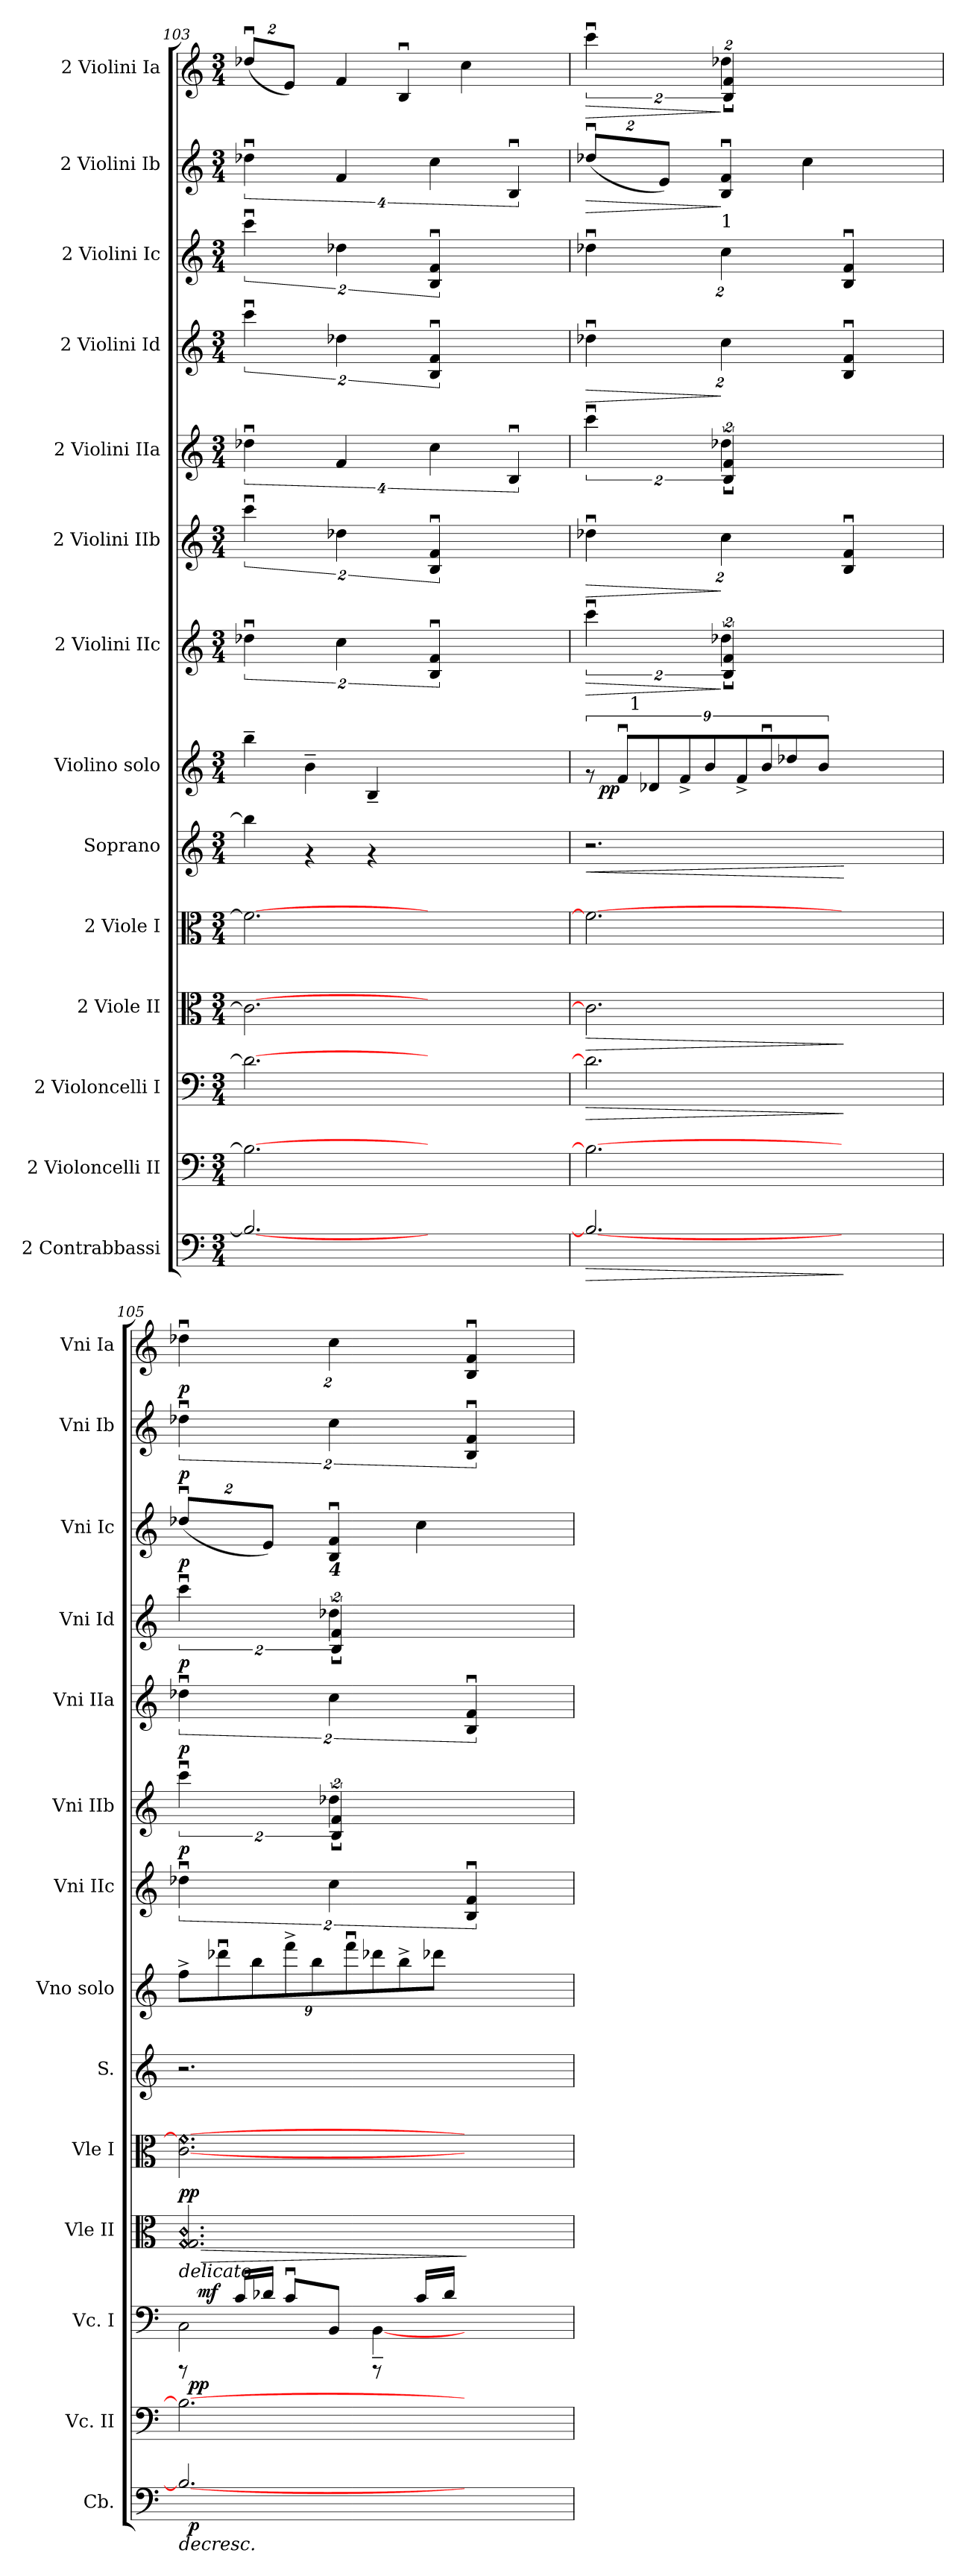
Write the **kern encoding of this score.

**kern	**dynam	**kern	**dynam	**kern	**dynam	**kern	**dynam	**kern	**kern	**text	**dynam	**kern	**dynam	**kern	**dynam	**kern	**dynam	**kern	**dynam	**kern	**dynam	**kern	**dynam	**kern	**dynam	**kern	**dynam
*part14	*part14	*part13	*part13	*part12	*part12	*part11	*part11	*part10	*part9	*part9	*part9	*part8	*part8	*part7	*part7	*part6	*part6	*part5	*part5	*part4	*part4	*part3	*part3	*part2	*part2	*part1	*part1
*staff14	*staff14	*staff13	*staff13	*staff12	*staff12	*staff11	*staff11	*staff10	*staff9	*staff9	*staff9	*staff8	*staff8	*staff7	*staff7	*staff6	*staff6	*staff5	*staff5	*staff4	*staff4	*staff3	*staff3	*staff2	*staff2	*staff1	*staff1
*I"2 Contrabbassi	*	*I"2 Violoncelli II	*	*I"2 Violoncelli I	*	*I"2 Viole II	*	*I"2 Viole I	*I"Soprano	*	*	*I"Violino solo	*	*I"2 Violini IIc	*	*I"2 Violini IIb	*	*I"2 Violini IIa	*	*I"2 Violini Id	*	*I"2 Violini Ic	*	*I"2 Violini Ib	*	*I"2 Violini Ia	*
*I'Cb.	*	*I'Vc. II	*	*I'Vc. I	*	*I'Vle II	*	*I'Vle I	*I'S.	*	*	*I'Vno solo	*	*I'Vni IIc	*	*I'Vni IIb	*	*I'Vni IIa	*	*I'Vni Id	*	*I'Vni Ic	*	*I'Vni Ib	*	*I'Vni Ia	*
*clefF4	*	*clefF4	*	*clefF4	*	*clefC3	*	*clefC3	*clefG2	*	*	*clefG2	*	*clefG2	*	*clefG2	*	*clefG2	*	*clefG2	*	*clefG2	*	*clefG2	*	*clefG2	*
*ITrd7c12	*	*	*	*	*	*	*	*	*	*	*	*	*	*	*	*	*	*	*	*	*	*	*	*	*	*	*
*k[]	*	*k[]	*	*k[]	*	*k[]	*	*k[]	*k[]	*	*	*k[]	*	*k[]	*	*k[]	*	*k[]	*	*k[]	*	*k[]	*	*k[]	*	*k[]	*
*C:	*	*C:	*	*C:	*	*C:	*	*C:	*C:	*	*	*C:	*	*C:	*	*C:	*	*C:	*	*C:	*	*C:	*	*C:	*	*C:	*
*M3/4	*	*M3/4	*	*M3/4	*	*M3/4	*	*M3/4	*M3/4	*	*	*M3/4	*	*M3/4	*	*M3/4	*	*M3/4	*	*M3/4	*	*M3/4	*	*M3/4	*	*M3/4	*
=103	=103	=103	=103	=103	=103	=103	=103	=103	=103	=103	=103	=103	=103	=103	=103	=103	=103	=103	=103	=103	=103	=103	=103	=103	=103	=103	=103
!	!	!	!	!	!	!	!	!	!	!LO:LY:b:cj	!	!	!	!	!	!	!	!	!	!	!	!	!	!	!	!	!
2.BB/_<	.	2.B\_>	.	2.d-\_>	.	2.c\_>	.	2.f\_>	4bb\]	.	.	4bb~>\	.	8%3dd-Xu>\	.	8%3cccu>\	.	8%3dd-Xu>\	.	8%3cccu>\	.	8%3cccu>\	.	8%3dd-Xu>\	.	(<16%3dd-Xu>/L	.
.	.	.	.	.	.	.	.	.	.	.	.	.	.	.	.	.	.	.	.	.	.	.	.	.	.	16%3e/J)	.
.	.	.	.	.	.	.	.	.	4rf	.	.	4b~>\	.	.	.	.	.	.	.	.	.	.	.	.	.	.	.
*	*	*	*	*	*	*	*	*	*	*	*	*	*	*	*	*	*	*Xbrackettup	*	*	*	*	*	*Xbrackettup	*	*	*
.	.	.	.	.	.	.	.	.	.	.	.	.	.	8%3cc\	.	8%3dd-X\	.	8%3f/	.	8%3dd-X\	.	8%3dd-X\	.	8%3f/	.	4f/	.
.	.	.	.	.	.	.	.	.	4rf	.	.	4B~</	.	.	.	.	.	.	.	.	.	.	.	.	.	.	.
.	.	.	.	.	.	.	.	.	.	.	.	.	.	.	.	.	.	.	.	.	.	.	.	.	.	4Bu>/	.
*	*	*	*	*	*	*	*	*	*	*	*	*	*	*Xbrackettup	*	*Xbrackettup	*	*	*	*Xbrackettup	*	*Xbrackettup	*	*	*	*	*
2.ryy	.	2.ryy	.	2.ryy	.	2.ryy	.	2.ryy	2.ryy	.	.	2.ryy	.	8%3f/u> 8%3B/u>	.	8%3f/u> 8%3B/u>	.	8%3cc\	.	8%3f/u> 8%3B/u>	.	8%3f/u> 8%3B/u>	.	8%3cc\	.	.	.
.	.	.	.	.	.	.	.	.	.	.	.	.	.	.	.	.	.	.	.	.	.	.	.	.	.	4cc\	.
.	.	.	.	.	.	.	.	.	.	.	.	.	.	4.ryy	.	4.ryy	.	8%3Bu>/	.	4.ryy	.	4.ryy	.	8%3Bu>/	.	4.ryy	.
=104	=104	=104	=104	=104	=104	=104	=104	=104	=104	=104	=104	=104	=104	=104	=104	=104	=104	=104	=104	=104	=104	=104	=104	=104	=104	=104	=104
!	!LO:HP:b	!	!	!	!LO:HP:b	!	!LO:HP:b	!	!	!	!LO:HP:b	!	!	!	!	!	!	!	!	!	!	!	!	!	!	!	!
*	*	*	*	*	*	*	*	*	*	*	*	*	*	*brackettup	*	*	*	*	*	*	*	*	*	*	*	*	*
!	!	!	!	!	!	!	!	!	!	!	!	!	!	!	!LO:HP:b	!	!LO:HP:b	!	!	!	!	!	!	!	!	!	!
*	*	*	*	*	*	*	*	*	*	*	*	*	*	*^	*	*	*	*	*	*	*	*	*	*	*	*	*
!	!	!	!	!	!	!	!	!	!	!	!	!	!	!	!	!	!	!LO:HP:n=1:b	!	!	!	!	!	!	!	!	!	!
*	*	*	*	*	*	*	*	*	*	*	*	*	*	*	*	*	*	*	*brackettup	*	*	*	*	*	*	*	*	*
*	*	*	*	*	*	*	*	*	*	*	*	*	*	*	*	*	*	*	*^	*	*	*	*	*	*	*	*	*
!	!	!	!	!	!	!	!	!	!	!	!	!	!	!	!	!	!	!	!	!	!	!	!LO:HP:b	!	!	!	!	!	!
!	!	!	!	!	!	!	!	!	!	!	!	!	!	!	!	!	!	!	!	!	!	!	!LO:HP:n=1:b	!	!	!	!LO:HP:b	!	!LO:HP:b
*	*	*	*	*	*	*	*	*	*	*	*	*^	*	*	*	*	*	*	*	*	*	*	*	*	*	*	*	*^	*
*	*	*	*	*	*	*	*	*	*	*	*	*	*^	*	*	*	*	*	*	*	*	*	*	*	*	*	*	*	*	*	*
2.BB/_<	>	2.B\_>	.	2.d-\]	>	2.c\]	>	2.f\_>	2.r	.	<	12rf	32ryy	16..ryy	.	8%3cccu>\	4.ryy	>	8%3dd-Xu>\	> >	8%3cccu>\	4.ryy	.	8%3dd-Xu>\	> >	8%3dd-Xu>\	.	(<16%3dd-Xu>/L	>	8%3cccu>\	4.ryy	>
!	!	!	!	!	!	!	!	!	!	!	!	!	!	!	!LO:DY:b	!	!	!	!	!	!	!	!	!	!	!	!	!	!	!	!	!
.	.	.	.	.	.	.	.	.	.	.	.	.	1ryy	.	pp	.	.	.	.	.	.	.	.	.	.	.	.	.	.	.	.	.
.	.	.	.	.	.	.	.	.	.	.	.	12fu>/L	.	.	.	.	.	.	.	.	.	.	.	.	.	.	.	.	.	.	.	.
!	!	!	!	!	!	!	!	!	!	!	!	!	!	!LO:TX:a:t=1	!	!	!	!	!	!	!	!	!	!	!	!	!	!	!	!	!	!
.	.	.	.	.	.	.	.	.	.	.	.	.	.	1ryy	.	.	.	.	.	.	.	.	.	.	.	.	.	.	.	.	.	.
.	.	.	.	.	.	.	.	.	.	.	.	12d-X/	.	.	.	.	.	.	.	.	.	.	.	.	.	.	.	.	.	.	.	.
.	.	.	.	.	.	.	.	.	.	.	.	.	.	.	.	.	.	.	.	.	.	.	.	.	.	.	.	16%3e/J)	.	.	.	.
.	.	.	.	.	.	.	.	.	.	.	.	12f^</	.	.	.	.	.	.	.	.	.	.	.	.	.	.	.	.	.	.	.	.
.	.	.	.	.	.	.	.	.	.	.	.	12b/	.	.	.	.	.	.	.	.	.	.	.	.	.	.	.	.	.	.	.	.
*	*	*	*	*	*	*	*	*	*	*	*	*	*	*	*	*	*	*	*	*	*	*	*	*	*	*	*	*	*	*	*Xbrackettup	*
!	!	!	!	!	!	!	!	!	!	!	!	!	!	!	!	!	!	!	!	!	!	!	!	!	!	!	!	!LO:TX:b:t=1	!	!	!	!
.	.	.	.	.	.	.	.	.	.	.	.	.	.	.	.	8%3dd-X\	8%3f/u> 8%3B/u>	]	8%3cc\	]	8%3dd-X\	8%3f/u> 8%3B/u>	.	8%3cc\	]	8%3cc\	.	4f/u> 4B/u>	]	8%3dd-X\	8%3f/u> 8%3B/u>	]
.	.	.	.	.	.	.	.	.	.	.	.	12f^</	.	.	.	.	.	.	.	.	.	.	.	.	.	.	.	.	.	.	.	.
.	.	.	.	.	.	.	.	.	.	.	.	12bu>/	.	.	.	.	.	.	.	.	.	.	.	.	.	.	.	.	.	.	.	.
.	.	.	.	.	.	.	.	.	.	.	.	12dd-X/	.	.	.	.	.	.	.	.	.	.	.	.	.	.	.	.	.	.	.	.
.	.	.	.	.	.	.	.	.	.	.	.	.	.	.	.	.	.	.	.	.	.	.	.	.	.	.	.	4cc\	.	.	.	.
.	.	.	.	.	.	.	.	.	.	.	.	12b/J	.	.	.	.	.	.	.	.	.	.	.	.	.	.	.	.	.	.	.	.
4.ryy	]	4.ryy	.	4.ryy	]	4.ryy	]	4.ryy	4.ryy	.	[	4.ryy	.	.	.	4.ryy	4.ryy	.	8%3f/u> 8%3B/u>	]	4.ryy	4.ryy	.	8%3f/u> 8%3B/u>	]	8%3f/u> 8%3B/u>	.	.	.	4.ryy	4.ryy	.
.	.	.	.	.	.	.	.	.	.	.	.	.	.	.	.	.	.	.	.	.	.	.	.	.	.	.	.	4ryy	.	.	.	.
.	.	.	.	.	.	.	.	.	.	.	.	.	16.ryy	.	.	.	.	.	.	.	.	.	.	.	.	.	.	.	.	.	.	.
.	.	.	.	.	.	.	.	.	.	.	.	.	.	64ryy	.	.	.	.	.	.	.	.	.	.	.	.	.	.	.	.	.	.
!!LO:PB:g=z
=105	=105	=105	=105	=105	=105	=105	=105	=105	=105	=105	=105	=105	=105	=105	=105	=105	=105	=105	=105	=105	=105	=105	=105	=105	=105	=105	=105	=105	=105	=105	=105	=105
!	!LO:HP:b	!	!	!	!	!LO:N:n=1:head=diamond	!	!	!	!	!	!	!	!	!	!	!	!	!	!	!	!	!	!	!	!	!	!	!	!	!	!
*	*	*	*	*^	*	*	*	*	*	*	*	*	*	*	*	*	*	*	*	*	*	*	*	*	*	*	*	*	*	*	*	*
!	!	!	!	!	!	!	!LO:N:n=2:head=diamond	!LO:HP:b	!LO:N:n=1:head=diamond	!	!	!	!	!	!	!	!	!	!	!	!	!	!	!	!	!	!	!	!	!	!	!	!
*	*	*	*	*	*	*	*	*	*	*	*	*	*v	*v	*v	*	*	*	*	*	*	*v	*v	*	*	*	*	*	*	*	*v	*v	*
*	*	*	*	*	*	*	*	*	*	*	*	*	*	*	*v	*v	*	*	*	*	*	*	*	*	*	*	*	*	*
*	*	*	*	*	*	*	*	*	*	*	*	*	*	*	*	*	*brackettup	*	*	*	*brackettup	*	*	*	*brackettup	*	*	*
*	*	*	*	*	*	*	*	*	*	*	*	*	*^	*	*^	*	*^	*	*^	*	*^	*	*	*	*	*	*^	*
*	*	*	*	*	*	*	*	*	*	*	*	*	*	*^	*	*	*	*	*	*	*	*	*	*	*	*	*	*	*	*	*	*	*	*
!	!	!	!	!LO:TX:a:i:t=delicato	!	!	!	!	!	!	!	!	!	!	!	!	!	!	!	!	!	!	!	!	!	!	!	!	!	!	!	!	!	!	!
!	!	!	!	!	!	!	!	!LO:DY:n=1:a	!	!	!	!	!	!	!	!	!	!	!	!	!	!	!	!	!	!	!	!	!	!	!	!	!	!	!
!	!	!	!	!	!	!	!	!LO:DY:n=2:b	!	!	!	!	!	!	!	!LO:DY:a	!	!	!	!	!	!	!	!	!	!	!	!	!	!	!	!	!	!	!
!	!	!	!	!	!	!	!	!	!	!	!	!	!	!	!	!LO:DY:n=1:b	!	!	!LO:DY:a	!	!	!LO:DY:a	!	!	!LO:DY:a	!	!	!LO:DY:a	!	!LO:DY:a	!	!LO:DY:a	!	!	!
*	*	*	*	*	*	*	*	*	*	*	*	*	*v	*v	*v	*	*	*	*	*	*	*	*v	*v	*	*	*	*	*	*	*	*	*v	*v	*
*^	*	*^	*	*	*^	*	*	*	*	*	*	*	*	*	*v	*v	*	*	*	*	*	*	*	*	*	*	*	*	*	*	*
2.BB/_<	64ryy	>	2.B\_>	64ryy	.	8rEEE	2C\	32ryy	.	2.c/ 2.G/ 2.G/	> p p	2.f\_> [<2.c\	2.r	.	.	12ff^>\L	p f	8%3dd-Xu>\	p	8%3cccu>\	4.ryy	p	8%3dd-Xu>\	p	8%3cccu>\	4.ryy	p	(<16%3dd-Xu>/L	p	8%3dd-Xu>\	p	8%3dd-Xu>\	.
!	!	!LO:DY:b	!	!	!LO:DY:a	!	!	!	!	!	!	!	!	!	!	!	!	!	!	!	!	!	!	!	!	!	!	!	!	!	!	!	!
!	!	!	!	!	!LO:DY:n=1:b	!	!	!	!	!	!	!	!	!	!	!	!	!	!	!	!	!	!	!	!	!	!	!	!	!	!	!	!
.	1ryy	p	.	1ryy	p p	.	.	.	.	.	.	.	.	.	.	.	.	.	.	.	.	.	.	.	.	.	.	.	.	.	.	.	.
!	!	!	!	!	!	!	!	!	!LO:DY:a	!	!	!	!	!	!	!	!	!	!	!	!	!	!	!	!	!	!	!	!	!	!	!	!
.	.	.	.	.	.	.	.	1ryy	mf	.	.	.	.	.	.	.	.	.	.	.	.	.	.	.	.	.	.	.	.	.	.	.	.
.	.	.	.	.	.	.	.	.	.	.	.	.	.	.	.	12ddd-Xu>\	.	.	.	.	.	.	.	.	.	.	.	.	.	.	.	.	.
.	.	.	.	.	.	16c/L	.	.	.	.	.	.	.	.	.	.	.	.	.	.	.	.	.	.	.	.	.	.	.	.	.	.	.
.	.	.	.	.	.	.	.	.	.	.	.	.	.	.	.	12bb\	.	.	.	.	.	.	.	.	.	.	.	.	.	.	.	.	.
.	.	.	.	.	.	16d-X/J	.	.	.	.	.	.	.	.	.	.	.	.	.	.	.	.	.	.	.	.	.	16%3e/J)	.	.	.	.	.
.	.	.	.	.	.	8cu>/L	.	.	.	.	.	.	.	.	.	12fff^>\	.	.	.	.	.	.	.	.	.	.	.	.	.	.	.	.	.
.	.	.	.	.	.	.	.	.	.	.	.	.	.	.	.	12bb\	.	.	.	.	.	.	.	.	.	.	.	.	.	.	.	.	.
!	!	!	!	!	!	!	!	!	!	!	!	!	!	!	!	!	!	!	!	!	!	!	!	!	!	!	!	!LO:TX:b:Bi:t=4	!	!	!	!	!
.	.	.	.	.	.	8BB/J	.	.	.	.	.	.	.	.	.	.	.	8%3cc\	.	8%3dd-X\	8%3f/u> 8%3B/u>	.	8%3cc\	.	8%3dd-X\	8%3f/u> 8%3B/u>	.	4f/u> 4B/u>	.	8%3cc\	.	8%3cc\	.
.	.	.	.	.	.	.	.	.	.	.	.	.	.	.	.	12fffu>\	.	.	.	.	.	.	.	.	.	.	.	.	.	.	.	.	.
.	.	.	.	.	.	8rEEE	[<4BB~>\	.	.	.	.	.	.	.	.	12ddd-X\	.	.	.	.	.	.	.	.	.	.	.	.	.	.	.	.	.
.	.	.	.	.	.	.	.	.	.	.	.	.	.	.	.	12bb^>\	.	.	.	.	.	.	.	.	.	.	.	.	.	.	.	.	.
.	.	.	.	.	.	16c/L	.	.	.	.	.	.	.	.	.	.	.	.	.	.	.	.	.	.	.	.	.	4cc\	.	.	.	.	.
.	.	.	.	.	.	.	.	.	.	.	.	.	.	.	.	12ddd-X\J	.	.	.	.	.	.	.	.	.	.	.	.	.	.	.	.	.
.	.	.	.	.	.	16d-/J	.	.	.	.	.	.	.	.	.	.	.	.	.	.	.	.	.	.	.	.	.	.	.	.	.	.	.
*	*	*	*	*	*	*	*	*	*	*	*	*	*	*	*	*	*	*Xbrackettup	*	*	*	*	*Xbrackettup	*	*	*	*	*	*	*Xbrackettup	*	*	*
4.ryy	.	]	4.ryy	.	.	4.ryy	4.ryy	.	.	4.ryy	]	4.ryy	4.ryy	.	.	4.ryy	.	8%3f/u> 8%3B/u>	.	4.ryy	4.ryy	.	8%3f/u> 8%3B/u>	.	4.ryy	4.ryy	.	.	.	8%3f/u> 8%3B/u>	.	8%3f/u> 8%3B/u>	.
.	.	.	.	.	.	.	.	.	.	.	.	.	.	.	.	.	.	.	.	.	.	.	.	.	.	.	.	4ryy	.	.	.	.	.
.	16..ryy	.	.	16..ryy	.	.	.	.	.	.	.	.	.	.	.	.	.	.	.	.	.	.	.	.	.	.	.	.	.	.	.	.	.
.	.	.	.	.	.	.	.	16.ryy	.	.	.	.	.	.	.	.	.	.	.	.	.	.	.	.	.	.	.	.	.	.	.	.	.
*v	*v	*	*	*	*	*v	*v	*v	*	*	*	*	*	*	*	*	*	*	*	*v	*v	*	*	*	*v	*v	*	*	*	*	*	*	*
*	*	*v	*v	*	*	*	*	*	*	*	*	*	*	*	*	*	*	*	*	*	*	*	*	*	*	*	*	*
=	=	=	=	=	=	=	=	=	=	=	=	=	=	=	=	=	=	=	=	=	=	=	=	=	=	=	=
*-	*-	*-	*-	*-	*-	*-	*-	*-	*-	*-	*-	*-	*-	*-	*-	*-	*-	*-	*-	*-	*-	*-	*-	*-	*-	*-	*-
